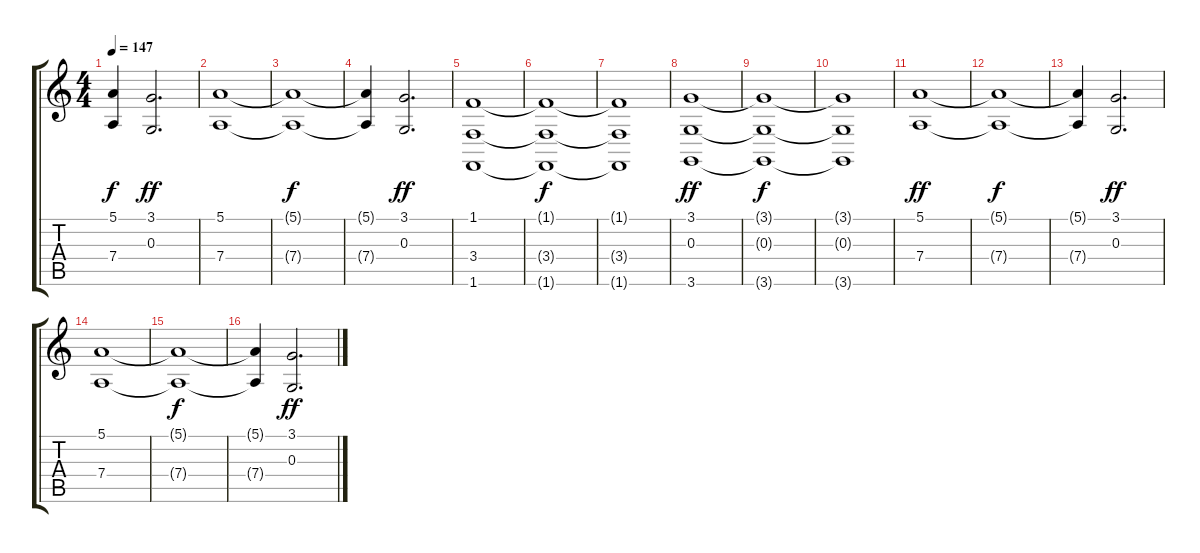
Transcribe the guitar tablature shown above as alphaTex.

\track "" {instrument choiraahs}
\staff {score tabs}
\tuning (E4 B3 G3 D3 A2 E2) {hide}
\ts (4 4)
\tempo 147
\clef g2
\ks c
(5.1{t} 7.4{t}).4{dy f} (3.1 0.3).2{d dy ff} |
(5.1 7.4).1 |
(5.1{t} 7.4{t}).1{dy f} |
(5.1{t} 7.4{t}).4 (3.1 0.3).2{d dy ff} |
(1.1 3.4 1.6).1 |
(1.1{t} 3.4{t} 1.6{t}).1{dy f} |
(1.1{t} 3.4{t} 1.6{t}).1 |
(3.1 0.3 3.6).1{dy ff} |
(3.1{t} 0.3{t} 3.6{t}).1{dy f} |
(3.1{t} 0.3{t} 3.6{t}).1 |
(5.1 7.4).1{dy ff} |
(5.1{t} 7.4{t}).1{dy f} |
(5.1{t} 7.4{t}).4 (3.1 0.3).2{d dy ff} |
(5.1 7.4).1 |
(5.1{t} 7.4{t}).1{dy f} |
(5.1{t} 7.4{t}).4 (3.1 0.3).2{d dy ff}
